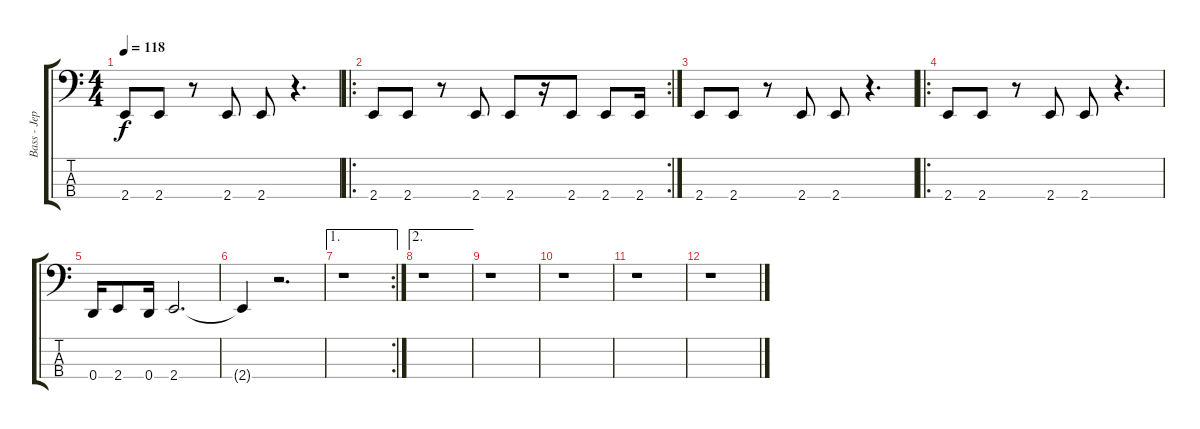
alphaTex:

\track ("Bass - Jeph" "Bass - Jep") {instrument electricbassfinger}
\staff {score tabs}
\tuning (G2 D2 A1 D1) {hide}
\ts (4 4)
\tempo 118
\clef f4
\ks c
2.4.8{dy f} 2.4.8 r.8 2.4.8 2.4.8 r.4{d} |
\ro
\rc 2
2.4.8 2.4.8 r.8 2.4.8 2.4.8 r.16 2.4.8 2.4.8 2.4.16 |
2.4.8 2.4.8 r.8 2.4.8 2.4.8 r.4{d} |
\ro
2.4.8 2.4.8 r.8 2.4.8 2.4.8 r.4{d} |
0.4.16 2.4.8 0.4.16 2.4.2{d} |
2.4{t}.4 r.2{d} |
\ae 1
\rc 2
r.1 |
\ae 2
r.1 |
r.1 |
r.1 |
r.1 |
r.1
